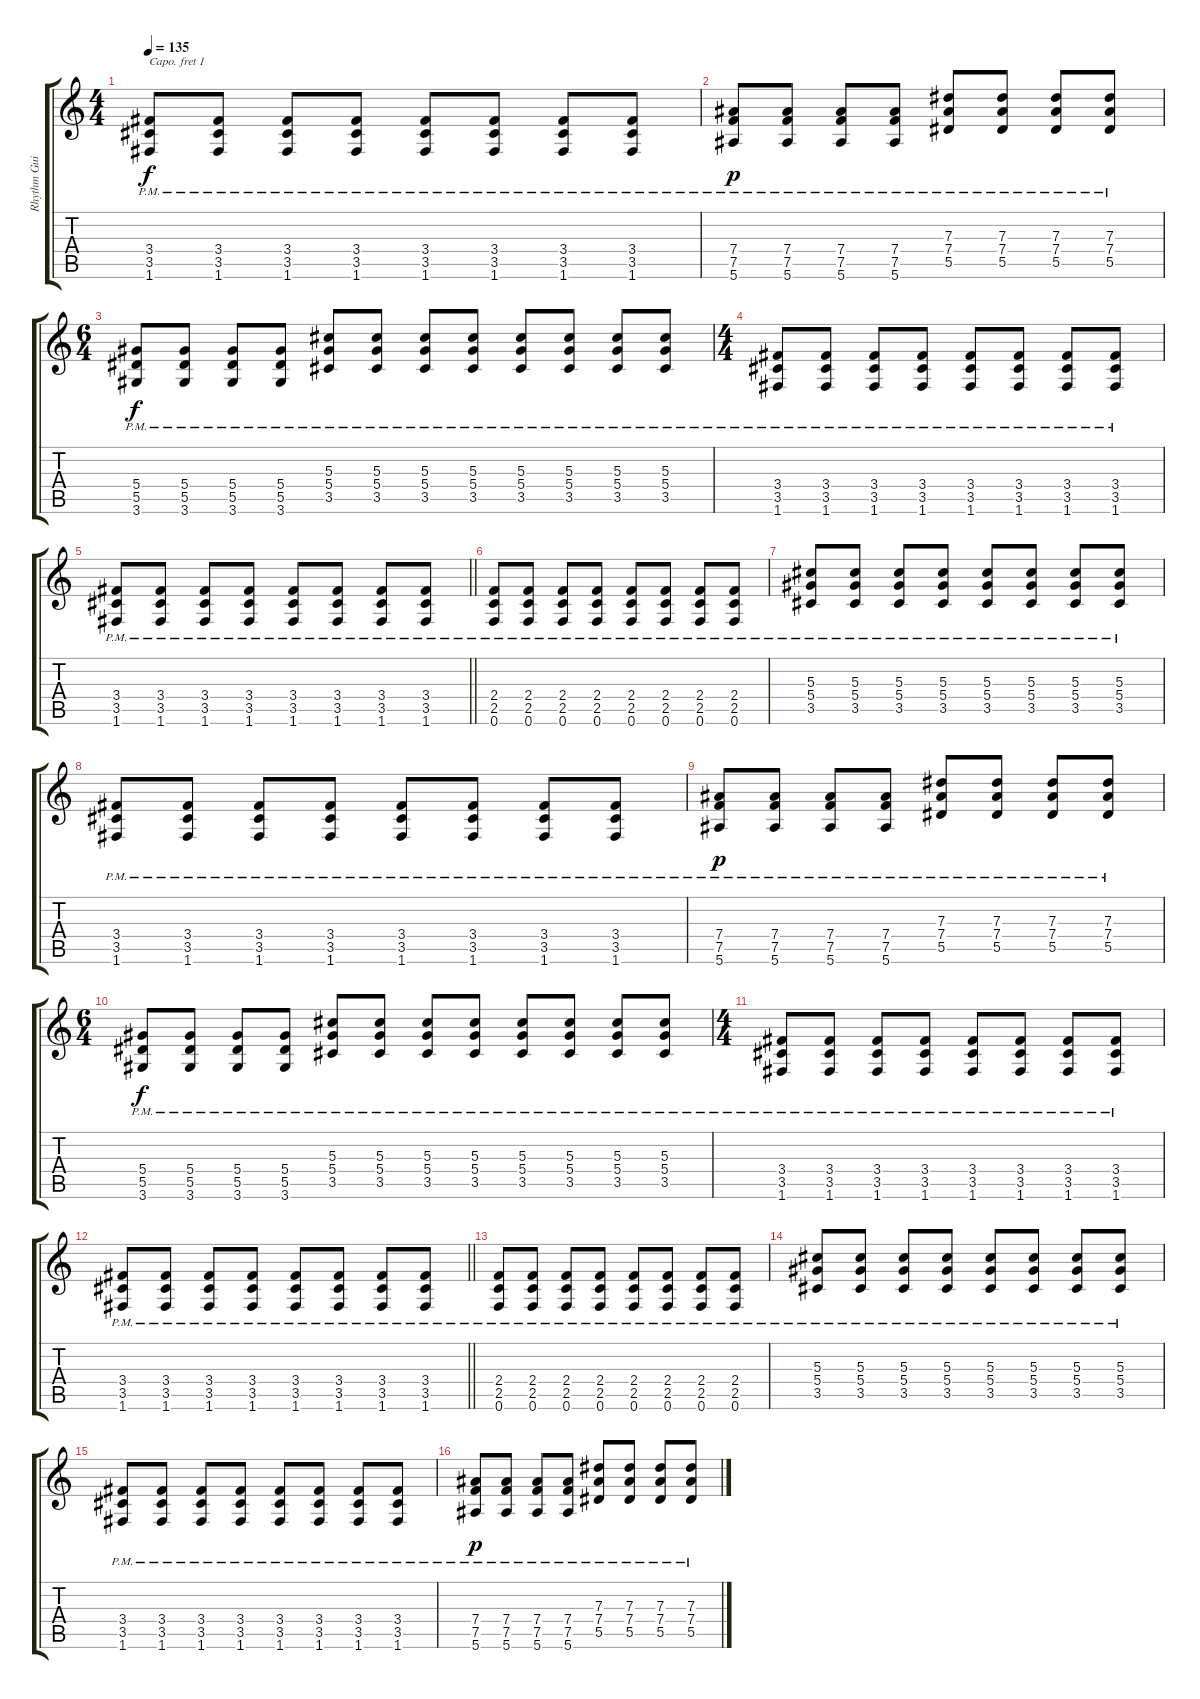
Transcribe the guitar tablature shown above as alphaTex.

\track ("Rhythm Guitar" "Rhythm Gui") {instrument electricguitarclean}
\staff {score tabs}
\capo 1
\tuning (E4 B3 G3 D3 A2 E2) {hide}
\ts (4 4)
\tempo 135
\clef g2
\ks c
(3.4{pm} 3.5{pm} 1.6{pm}).8{dy f} (3.4{pm} 3.5{pm} 1.6{pm}).8 (3.4{pm} 3.5{pm} 1.6{pm}).8 (3.4{pm} 3.5{pm} 1.6{pm}).8 (3.4{pm} 3.5{pm} 1.6{pm}).8 (3.4{pm} 3.5{pm} 1.6{pm}).8 (3.4{pm} 3.5{pm} 1.6{pm}).8 (3.4{pm} 3.5{pm} 1.6{pm}).8 |
(7.4{pm} 7.5{pm} 5.6{pm}).8{dy p} (7.4{pm} 7.5{pm} 5.6{pm}).8 (7.4{pm} 7.5{pm} 5.6{pm}).8 (7.4{pm} 7.5{pm} 5.6{pm}).8 (7.3{pm} 7.4{pm} 5.5{pm}).8 (7.3{pm} 7.4{pm} 5.5{pm}).8 (7.3{pm} 7.4{pm} 5.5{pm}).8 (7.3{pm} 7.4{pm} 5.5{pm}).8 |
\ts (6 4)
(5.4{pm} 5.5{pm} 3.6{pm}).8{dy f} (5.4{pm} 5.5{pm} 3.6{pm}).8 (5.4{pm} 5.5{pm} 3.6{pm}).8 (5.4{pm} 5.5{pm} 3.6{pm}).8 (5.3{pm} 5.4{pm} 3.5{pm}).8 (5.3{pm} 5.4{pm} 3.5{pm}).8 (5.3{pm} 5.4{pm} 3.5{pm}).8 (5.3{pm} 5.4{pm} 3.5{pm}).8 (5.3{pm} 5.4{pm} 3.5{pm}).8 (5.3{pm} 5.4{pm} 3.5{pm}).8 (5.3{pm} 5.4{pm} 3.5{pm}).8 (5.3{pm} 5.4{pm} 3.5{pm}).8 |
\ts (4 4)
(3.4{pm} 3.5{pm} 1.6{pm}).8 (3.4{pm} 3.5{pm} 1.6{pm}).8 (3.4{pm} 3.5{pm} 1.6{pm}).8 (3.4{pm} 3.5{pm} 1.6{pm}).8 (3.4{pm} 3.5{pm} 1.6{pm}).8 (3.4{pm} 3.5{pm} 1.6{pm}).8 (3.4{pm} 3.5{pm} 1.6{pm}).8 (3.4{pm} 3.5{pm} 1.6{pm}).8 |
\barLineRight lightlight
(3.4{pm} 3.5{pm} 1.6{pm}).8 (3.4{pm} 3.5{pm} 1.6{pm}).8 (3.4{pm} 3.5{pm} 1.6{pm}).8 (3.4{pm} 3.5{pm} 1.6{pm}).8 (3.4{pm} 3.5{pm} 1.6{pm}).8 (3.4{pm} 3.5{pm} 1.6{pm}).8 (3.4{pm} 3.5{pm} 1.6{pm}).8 (3.4{pm} 3.5{pm} 1.6{pm}).8 |
(2.4{pm} 2.5{pm} 0.6{pm}).8 (2.4{pm} 2.5{pm} 0.6{pm}).8 (2.4{pm} 2.5{pm} 0.6{pm}).8 (2.4{pm} 2.5{pm} 0.6{pm}).8 (2.4{pm} 2.5{pm} 0.6{pm}).8 (2.4{pm} 2.5{pm} 0.6{pm}).8 (2.4{pm} 2.5{pm} 0.6{pm}).8 (2.4{pm} 2.5{pm} 0.6{pm}).8 |
(5.3{pm} 5.4{pm} 3.5{pm}).8 (5.3{pm} 5.4{pm} 3.5{pm}).8 (5.3{pm} 5.4{pm} 3.5{pm}).8 (5.3{pm} 5.4{pm} 3.5{pm}).8 (5.3{pm} 5.4{pm} 3.5{pm}).8 (5.3{pm} 5.4{pm} 3.5{pm}).8 (5.3{pm} 5.4{pm} 3.5{pm}).8 (5.3{pm} 5.4{pm} 3.5{pm}).8 |
(3.4{pm} 3.5{pm} 1.6{pm}).8 (3.4{pm} 3.5{pm} 1.6{pm}).8 (3.4{pm} 3.5{pm} 1.6{pm}).8 (3.4{pm} 3.5{pm} 1.6{pm}).8 (3.4{pm} 3.5{pm} 1.6{pm}).8 (3.4{pm} 3.5{pm} 1.6{pm}).8 (3.4{pm} 3.5{pm} 1.6{pm}).8 (3.4{pm} 3.5{pm} 1.6{pm}).8 |
(7.4{pm} 7.5{pm} 5.6{pm}).8{dy p} (7.4{pm} 7.5{pm} 5.6{pm}).8 (7.4{pm} 7.5{pm} 5.6{pm}).8 (7.4{pm} 7.5{pm} 5.6{pm}).8 (7.3{pm} 7.4{pm} 5.5{pm}).8 (7.3{pm} 7.4{pm} 5.5{pm}).8 (7.3{pm} 7.4{pm} 5.5{pm}).8 (7.3{pm} 7.4{pm} 5.5{pm}).8 |
\ts (6 4)
(5.4{pm} 5.5{pm} 3.6{pm}).8{dy f} (5.4{pm} 5.5{pm} 3.6{pm}).8 (5.4{pm} 5.5{pm} 3.6{pm}).8 (5.4{pm} 5.5{pm} 3.6{pm}).8 (5.3{pm} 5.4{pm} 3.5{pm}).8 (5.3{pm} 5.4{pm} 3.5{pm}).8 (5.3{pm} 5.4{pm} 3.5{pm}).8 (5.3{pm} 5.4{pm} 3.5{pm}).8 (5.3{pm} 5.4{pm} 3.5{pm}).8 (5.3{pm} 5.4{pm} 3.5{pm}).8 (5.3{pm} 5.4{pm} 3.5{pm}).8 (5.3{pm} 5.4{pm} 3.5{pm}).8 |
\ts (4 4)
(3.4{pm} 3.5{pm} 1.6{pm}).8 (3.4{pm} 3.5{pm} 1.6{pm}).8 (3.4{pm} 3.5{pm} 1.6{pm}).8 (3.4{pm} 3.5{pm} 1.6{pm}).8 (3.4{pm} 3.5{pm} 1.6{pm}).8 (3.4{pm} 3.5{pm} 1.6{pm}).8 (3.4{pm} 3.5{pm} 1.6{pm}).8 (3.4{pm} 3.5{pm} 1.6{pm}).8 |
\barLineRight lightlight
(3.4{pm} 3.5{pm} 1.6{pm}).8 (3.4{pm} 3.5{pm} 1.6{pm}).8 (3.4{pm} 3.5{pm} 1.6{pm}).8 (3.4{pm} 3.5{pm} 1.6{pm}).8 (3.4{pm} 3.5{pm} 1.6{pm}).8 (3.4{pm} 3.5{pm} 1.6{pm}).8 (3.4{pm} 3.5{pm} 1.6{pm}).8 (3.4{pm} 3.5{pm} 1.6{pm}).8 |
(2.4{pm} 2.5{pm} 0.6{pm}).8 (2.4{pm} 2.5{pm} 0.6{pm}).8 (2.4{pm} 2.5{pm} 0.6{pm}).8 (2.4{pm} 2.5{pm} 0.6{pm}).8 (2.4{pm} 2.5{pm} 0.6{pm}).8 (2.4{pm} 2.5{pm} 0.6{pm}).8 (2.4{pm} 2.5{pm} 0.6{pm}).8 (2.4{pm} 2.5{pm} 0.6{pm}).8 |
(5.3{pm} 5.4{pm} 3.5{pm}).8 (5.3{pm} 5.4{pm} 3.5{pm}).8 (5.3{pm} 5.4{pm} 3.5{pm}).8 (5.3{pm} 5.4{pm} 3.5{pm}).8 (5.3{pm} 5.4{pm} 3.5{pm}).8 (5.3{pm} 5.4{pm} 3.5{pm}).8 (5.3{pm} 5.4{pm} 3.5{pm}).8 (5.3{pm} 5.4{pm} 3.5{pm}).8 |
(3.4{pm} 3.5{pm} 1.6{pm}).8 (3.4{pm} 3.5{pm} 1.6{pm}).8 (3.4{pm} 3.5{pm} 1.6{pm}).8 (3.4{pm} 3.5{pm} 1.6{pm}).8 (3.4{pm} 3.5{pm} 1.6{pm}).8 (3.4{pm} 3.5{pm} 1.6{pm}).8 (3.4{pm} 3.5{pm} 1.6{pm}).8 (3.4{pm} 3.5{pm} 1.6{pm}).8 |
(7.4{pm} 7.5{pm} 5.6{pm}).8{dy p} (7.4{pm} 7.5{pm} 5.6{pm}).8 (7.4{pm} 7.5{pm} 5.6{pm}).8 (7.4{pm} 7.5{pm} 5.6{pm}).8 (7.3{pm} 7.4{pm} 5.5{pm}).8 (7.3{pm} 7.4{pm} 5.5{pm}).8 (7.3{pm} 7.4{pm} 5.5{pm}).8 (7.3{pm} 7.4{pm} 5.5{pm}).8
